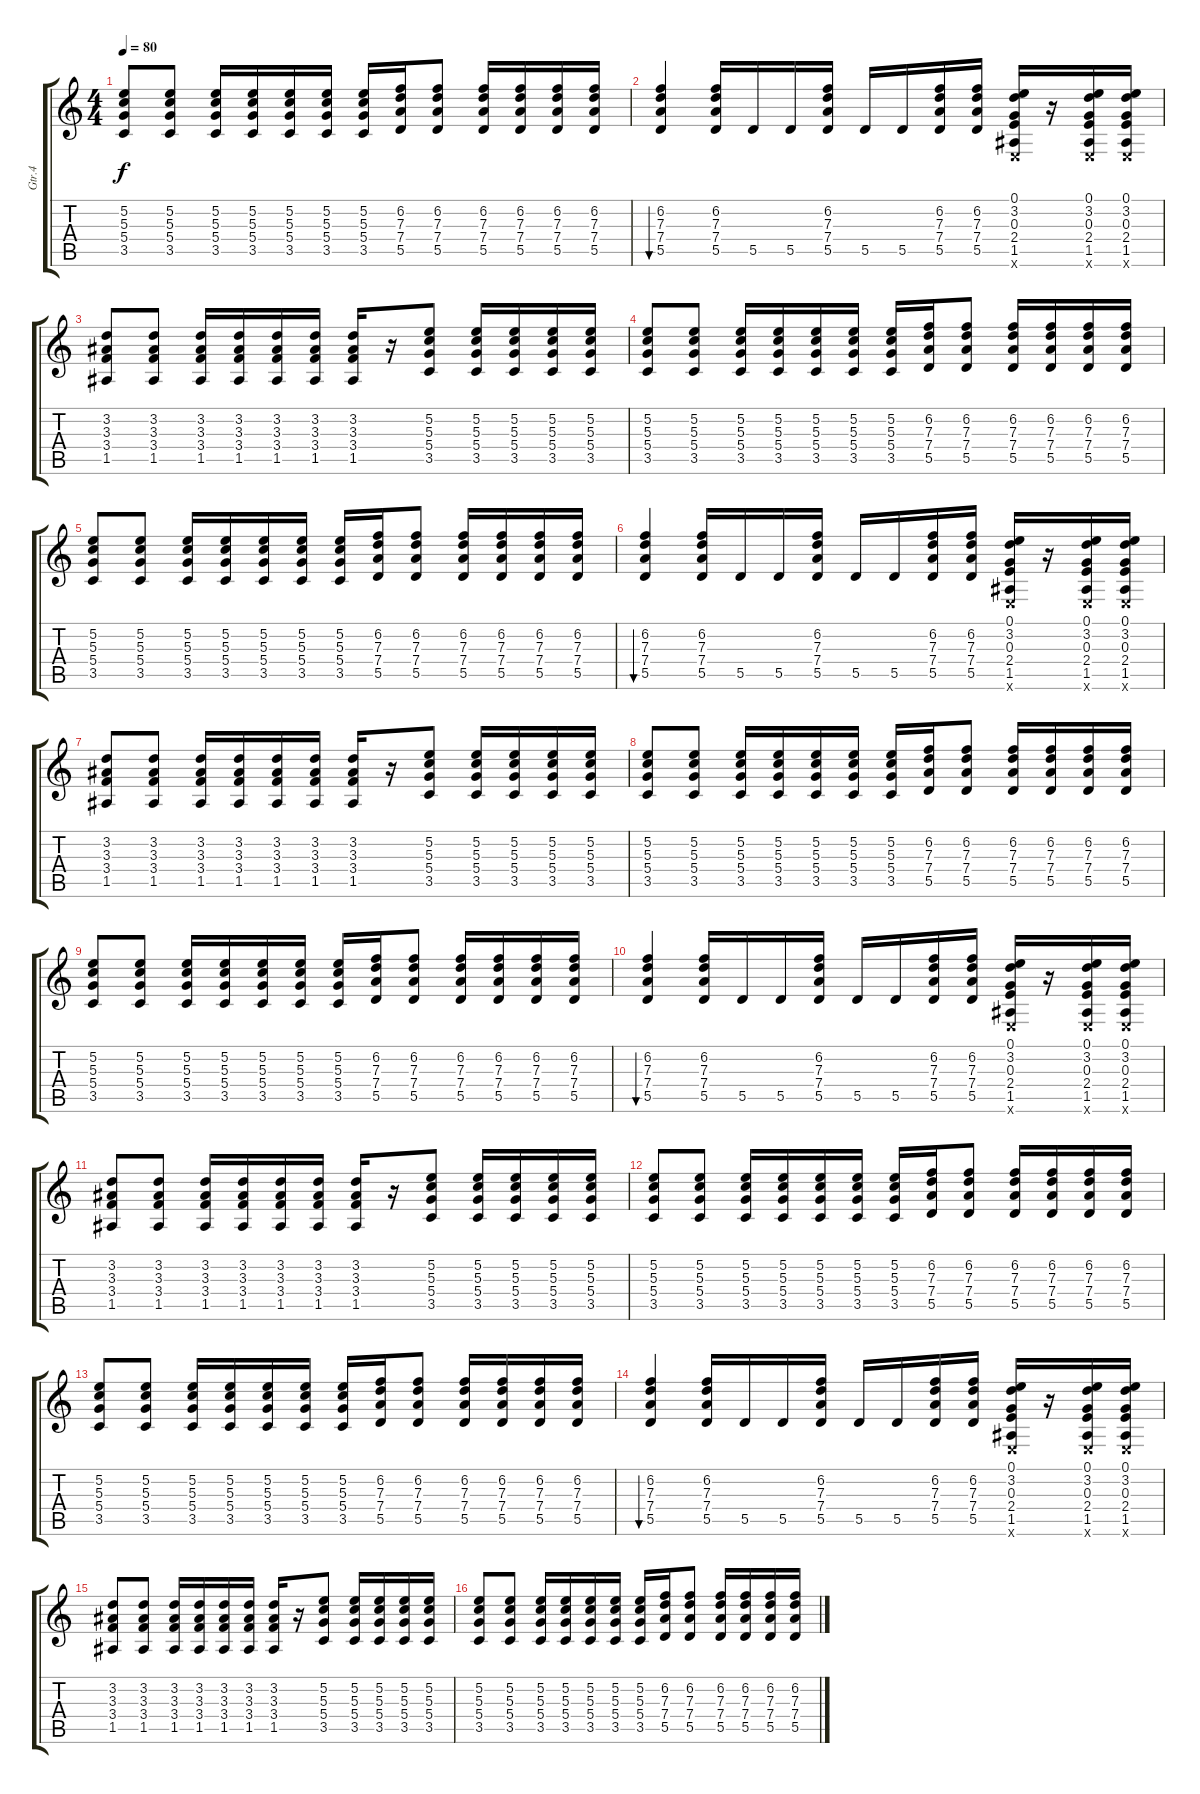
\track ("Gtr.4" "Gtr.4") {instrument acousticguitarnylon}
\staff {score tabs}
\tuning (E4 B3 G3 D3 A2 E2) {hide}
\ts (4 4)
\tempo 80
\clef g2
\ks c
(5.2 5.3 5.4 3.5).8{dy f} (5.2 5.3 5.4 3.5).8 (5.2 5.3 5.4 3.5).16 (5.2 5.3 5.4 3.5).16 (5.2 5.3 5.4 3.5).16 (5.2 5.3 5.4 3.5).16 (5.2 5.3 5.4 3.5).16 (6.2 7.3 7.4 5.5).16 (6.2 7.3 7.4 5.5).8 (6.2 7.3 7.4 5.5).16 (6.2 7.3 7.4 5.5).16 (6.2 7.3 7.4 5.5).16 (6.2 7.3 7.4 5.5).16 |
(6.2 7.3 7.4 5.5).4{bu 240} (6.2 7.3 7.4 5.5).16 5.5.16 5.5.16 (6.2 7.3 7.4 5.5).16 5.5.16 5.5.16 (6.2 7.3 7.4 5.5).16 (6.2 7.3 7.4 5.5).16 (0.1 3.2 0.3 2.4 1.5 0.6{x}).16 r.16 (0.1 3.2 0.3 2.4 1.5 0.6{x}).16 (0.1 3.2 0.3 2.4 1.5 0.6{x}).16 |
(3.2 3.3 3.4 1.5).8 (3.2 3.3 3.4 1.5).8 (3.2 3.3 3.4 1.5).16 (3.2 3.3 3.4 1.5).16 (3.2 3.3 3.4 1.5).16 (3.2 3.3 3.4 1.5).16 (3.2 3.3 3.4 1.5).16 r.16 (5.2 5.3 5.4 3.5).8 (5.2 5.3 5.4 3.5).16 (5.2 5.3 5.4 3.5).16 (5.2 5.3 5.4 3.5).16 (5.2 5.3 5.4 3.5).16 |
(5.2 5.3 5.4 3.5).8 (5.2 5.3 5.4 3.5).8 (5.2 5.3 5.4 3.5).16 (5.2 5.3 5.4 3.5).16 (5.2 5.3 5.4 3.5).16 (5.2 5.3 5.4 3.5).16 (5.2 5.3 5.4 3.5).16 (6.2 7.3 7.4 5.5).16 (6.2 7.3 7.4 5.5).8 (6.2 7.3 7.4 5.5).16 (6.2 7.3 7.4 5.5).16 (6.2 7.3 7.4 5.5).16 (6.2 7.3 7.4 5.5).16 |
(5.2 5.3 5.4 3.5).8 (5.2 5.3 5.4 3.5).8 (5.2 5.3 5.4 3.5).16 (5.2 5.3 5.4 3.5).16 (5.2 5.3 5.4 3.5).16 (5.2 5.3 5.4 3.5).16 (5.2 5.3 5.4 3.5).16 (6.2 7.3 7.4 5.5).16 (6.2 7.3 7.4 5.5).8 (6.2 7.3 7.4 5.5).16 (6.2 7.3 7.4 5.5).16 (6.2 7.3 7.4 5.5).16 (6.2 7.3 7.4 5.5).16 |
(6.2 7.3 7.4 5.5).4{bu 240} (6.2 7.3 7.4 5.5).16 5.5.16 5.5.16 (6.2 7.3 7.4 5.5).16 5.5.16 5.5.16 (6.2 7.3 7.4 5.5).16 (6.2 7.3 7.4 5.5).16 (0.1 3.2 0.3 2.4 1.5 0.6{x}).16 r.16 (0.1 3.2 0.3 2.4 1.5 0.6{x}).16 (0.1 3.2 0.3 2.4 1.5 0.6{x}).16 |
(3.2 3.3 3.4 1.5).8 (3.2 3.3 3.4 1.5).8 (3.2 3.3 3.4 1.5).16 (3.2 3.3 3.4 1.5).16 (3.2 3.3 3.4 1.5).16 (3.2 3.3 3.4 1.5).16 (3.2 3.3 3.4 1.5).16 r.16 (5.2 5.3 5.4 3.5).8 (5.2 5.3 5.4 3.5).16 (5.2 5.3 5.4 3.5).16 (5.2 5.3 5.4 3.5).16 (5.2 5.3 5.4 3.5).16 |
(5.2 5.3 5.4 3.5).8 (5.2 5.3 5.4 3.5).8 (5.2 5.3 5.4 3.5).16 (5.2 5.3 5.4 3.5).16 (5.2 5.3 5.4 3.5).16 (5.2 5.3 5.4 3.5).16 (5.2 5.3 5.4 3.5).16 (6.2 7.3 7.4 5.5).16 (6.2 7.3 7.4 5.5).8 (6.2 7.3 7.4 5.5).16 (6.2 7.3 7.4 5.5).16 (6.2 7.3 7.4 5.5).16 (6.2 7.3 7.4 5.5).16 |
(5.2 5.3 5.4 3.5).8 (5.2 5.3 5.4 3.5).8 (5.2 5.3 5.4 3.5).16 (5.2 5.3 5.4 3.5).16 (5.2 5.3 5.4 3.5).16 (5.2 5.3 5.4 3.5).16 (5.2 5.3 5.4 3.5).16 (6.2 7.3 7.4 5.5).16 (6.2 7.3 7.4 5.5).8 (6.2 7.3 7.4 5.5).16 (6.2 7.3 7.4 5.5).16 (6.2 7.3 7.4 5.5).16 (6.2 7.3 7.4 5.5).16 |
(6.2 7.3 7.4 5.5).4{bu 240} (6.2 7.3 7.4 5.5).16 5.5.16 5.5.16 (6.2 7.3 7.4 5.5).16 5.5.16 5.5.16 (6.2 7.3 7.4 5.5).16 (6.2 7.3 7.4 5.5).16 (0.1 3.2 0.3 2.4 1.5 0.6{x}).16 r.16 (0.1 3.2 0.3 2.4 1.5 0.6{x}).16 (0.1 3.2 0.3 2.4 1.5 0.6{x}).16 |
(3.2 3.3 3.4 1.5).8 (3.2 3.3 3.4 1.5).8 (3.2 3.3 3.4 1.5).16 (3.2 3.3 3.4 1.5).16 (3.2 3.3 3.4 1.5).16 (3.2 3.3 3.4 1.5).16 (3.2 3.3 3.4 1.5).16 r.16 (5.2 5.3 5.4 3.5).8 (5.2 5.3 5.4 3.5).16 (5.2 5.3 5.4 3.5).16 (5.2 5.3 5.4 3.5).16 (5.2 5.3 5.4 3.5).16 |
(5.2 5.3 5.4 3.5).8 (5.2 5.3 5.4 3.5).8 (5.2 5.3 5.4 3.5).16 (5.2 5.3 5.4 3.5).16 (5.2 5.3 5.4 3.5).16 (5.2 5.3 5.4 3.5).16 (5.2 5.3 5.4 3.5).16 (6.2 7.3 7.4 5.5).16 (6.2 7.3 7.4 5.5).8 (6.2 7.3 7.4 5.5).16 (6.2 7.3 7.4 5.5).16 (6.2 7.3 7.4 5.5).16 (6.2 7.3 7.4 5.5).16 |
(5.2 5.3 5.4 3.5).8 (5.2 5.3 5.4 3.5).8 (5.2 5.3 5.4 3.5).16 (5.2 5.3 5.4 3.5).16 (5.2 5.3 5.4 3.5).16 (5.2 5.3 5.4 3.5).16 (5.2 5.3 5.4 3.5).16 (6.2 7.3 7.4 5.5).16 (6.2 7.3 7.4 5.5).8 (6.2 7.3 7.4 5.5).16 (6.2 7.3 7.4 5.5).16 (6.2 7.3 7.4 5.5).16 (6.2 7.3 7.4 5.5).16 |
(6.2 7.3 7.4 5.5).4{bu 240} (6.2 7.3 7.4 5.5).16 5.5.16 5.5.16 (6.2 7.3 7.4 5.5).16 5.5.16 5.5.16 (6.2 7.3 7.4 5.5).16 (6.2 7.3 7.4 5.5).16 (0.1 3.2 0.3 2.4 1.5 0.6{x}).16 r.16 (0.1 3.2 0.3 2.4 1.5 0.6{x}).16 (0.1 3.2 0.3 2.4 1.5 0.6{x}).16 |
(3.2 3.3 3.4 1.5).8 (3.2 3.3 3.4 1.5).8 (3.2 3.3 3.4 1.5).16 (3.2 3.3 3.4 1.5).16 (3.2 3.3 3.4 1.5).16 (3.2 3.3 3.4 1.5).16 (3.2 3.3 3.4 1.5).16 r.16 (5.2 5.3 5.4 3.5).8 (5.2 5.3 5.4 3.5).16 (5.2 5.3 5.4 3.5).16 (5.2 5.3 5.4 3.5).16 (5.2 5.3 5.4 3.5).16 |
(5.2 5.3 5.4 3.5).8 (5.2 5.3 5.4 3.5).8 (5.2 5.3 5.4 3.5).16 (5.2 5.3 5.4 3.5).16 (5.2 5.3 5.4 3.5).16 (5.2 5.3 5.4 3.5).16 (5.2 5.3 5.4 3.5).16 (6.2 7.3 7.4 5.5).16 (6.2 7.3 7.4 5.5).8 (6.2 7.3 7.4 5.5).16 (6.2 7.3 7.4 5.5).16 (6.2 7.3 7.4 5.5).16 (6.2 7.3 7.4 5.5).16
